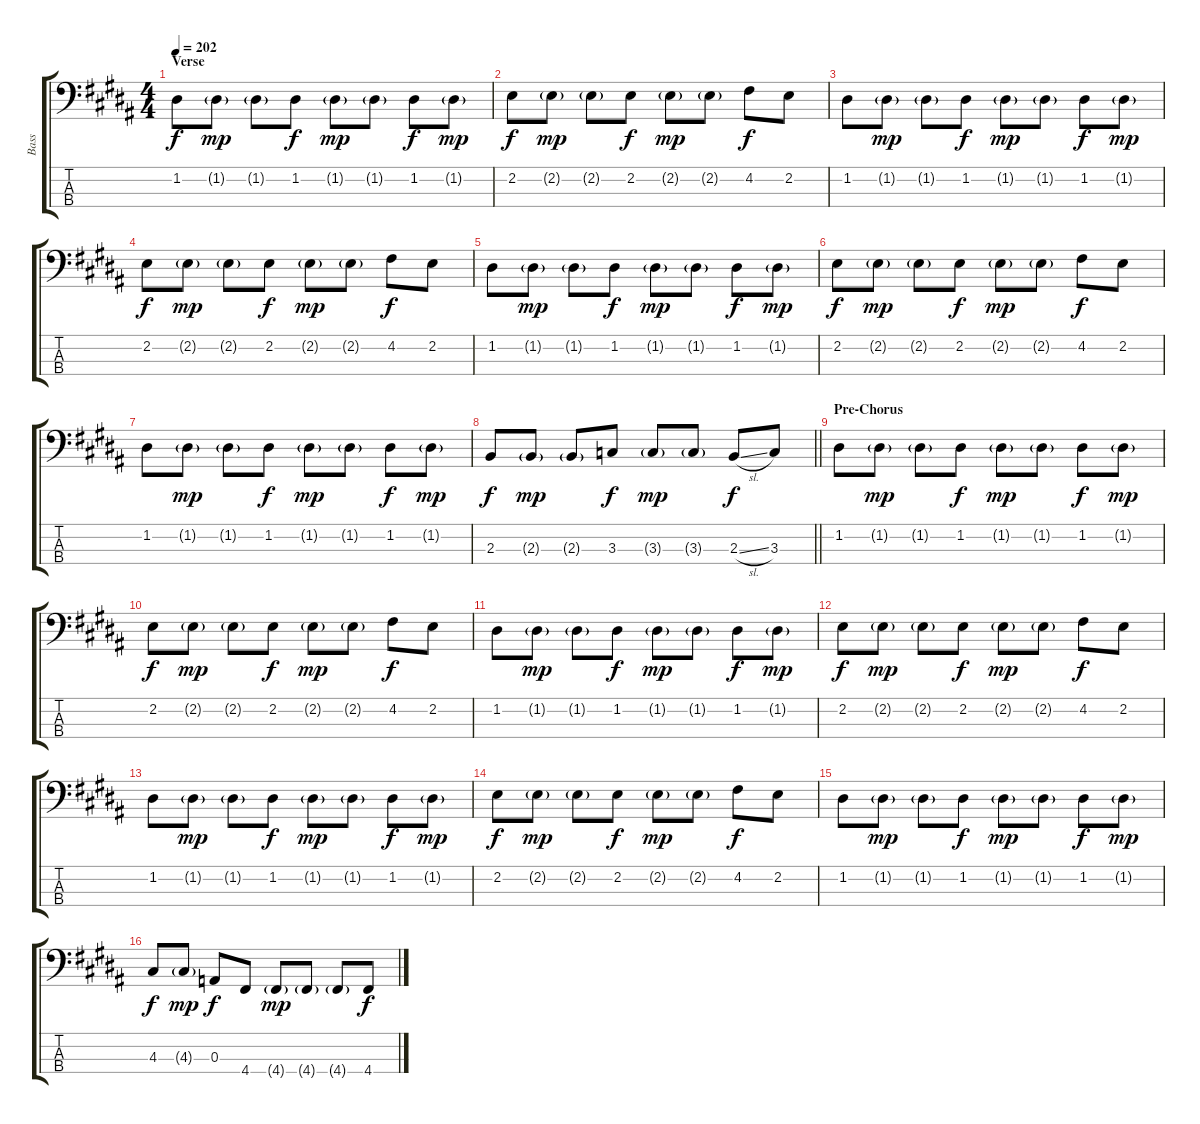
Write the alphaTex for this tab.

\track ("Bass" "Bass") {instrument electricbassfinger}
\staff {score tabs}
\tuning (G2 D2 A1 D1) {hide}
\ts (4 4)
\section ("" "Verse")
\tempo 202
\clef f4
\ks g#minor
1.2.8{dy f} 1.2{g}.8{dy mp} 1.2{g}.8 1.2.8{dy f} 1.2{g}.8{dy mp} 1.2{g}.8 1.2.8{dy f} 1.2{g}.8{dy mp} |
2.2.8{dy f} 2.2{g}.8{dy mp} 2.2{g}.8 2.2.8{dy f} 2.2{g}.8{dy mp} 2.2{g}.8 4.2.8{dy f} 2.2.8 |
1.2.8 1.2{g}.8{dy mp} 1.2{g}.8 1.2.8{dy f} 1.2{g}.8{dy mp} 1.2{g}.8 1.2.8{dy f} 1.2{g}.8{dy mp} |
2.2.8{dy f} 2.2{g}.8{dy mp} 2.2{g}.8 2.2.8{dy f} 2.2{g}.8{dy mp} 2.2{g}.8 4.2.8{dy f} 2.2.8 |
1.2.8 1.2{g}.8{dy mp} 1.2{g}.8 1.2.8{dy f} 1.2{g}.8{dy mp} 1.2{g}.8 1.2.8{dy f} 1.2{g}.8{dy mp} |
2.2.8{dy f} 2.2{g}.8{dy mp} 2.2{g}.8 2.2.8{dy f} 2.2{g}.8{dy mp} 2.2{g}.8 4.2.8{dy f} 2.2.8 |
1.2.8 1.2{g}.8{dy mp} 1.2{g}.8 1.2.8{dy f} 1.2{g}.8{dy mp} 1.2{g}.8 1.2.8{dy f} 1.2{g}.8{dy mp} |
\barLineRight lightlight
2.3.8{dy f} 2.3{g}.8{dy mp} 2.3{g}.8 3.3.8{dy f} 3.3{g}.8{dy mp} 3.3{g}.8 2.3{sl}.8{dy f} 3.3.8 |
\section ("" "Pre-Chorus")
1.2.8 1.2{g}.8{dy mp} 1.2{g}.8 1.2.8{dy f} 1.2{g}.8{dy mp} 1.2{g}.8 1.2.8{dy f} 1.2{g}.8{dy mp} |
2.2.8{dy f} 2.2{g}.8{dy mp} 2.2{g}.8 2.2.8{dy f} 2.2{g}.8{dy mp} 2.2{g}.8 4.2.8{dy f} 2.2.8 |
1.2.8 1.2{g}.8{dy mp} 1.2{g}.8 1.2.8{dy f} 1.2{g}.8{dy mp} 1.2{g}.8 1.2.8{dy f} 1.2{g}.8{dy mp} |
2.2.8{dy f} 2.2{g}.8{dy mp} 2.2{g}.8 2.2.8{dy f} 2.2{g}.8{dy mp} 2.2{g}.8 4.2.8{dy f} 2.2.8 |
1.2.8 1.2{g}.8{dy mp} 1.2{g}.8 1.2.8{dy f} 1.2{g}.8{dy mp} 1.2{g}.8 1.2.8{dy f} 1.2{g}.8{dy mp} |
2.2.8{dy f} 2.2{g}.8{dy mp} 2.2{g}.8 2.2.8{dy f} 2.2{g}.8{dy mp} 2.2{g}.8 4.2.8{dy f} 2.2.8 |
1.2.8 1.2{g}.8{dy mp} 1.2{g}.8 1.2.8{dy f} 1.2{g}.8{dy mp} 1.2{g}.8 1.2.8{dy f} 1.2{g}.8{dy mp} |
4.3.8{dy f} 4.3{g}.8{dy mp} 0.3.8{dy f} 4.4.8 4.4{g}.8{dy mp} 4.4{g}.8 4.4{g}.8 4.4.8{dy f}
